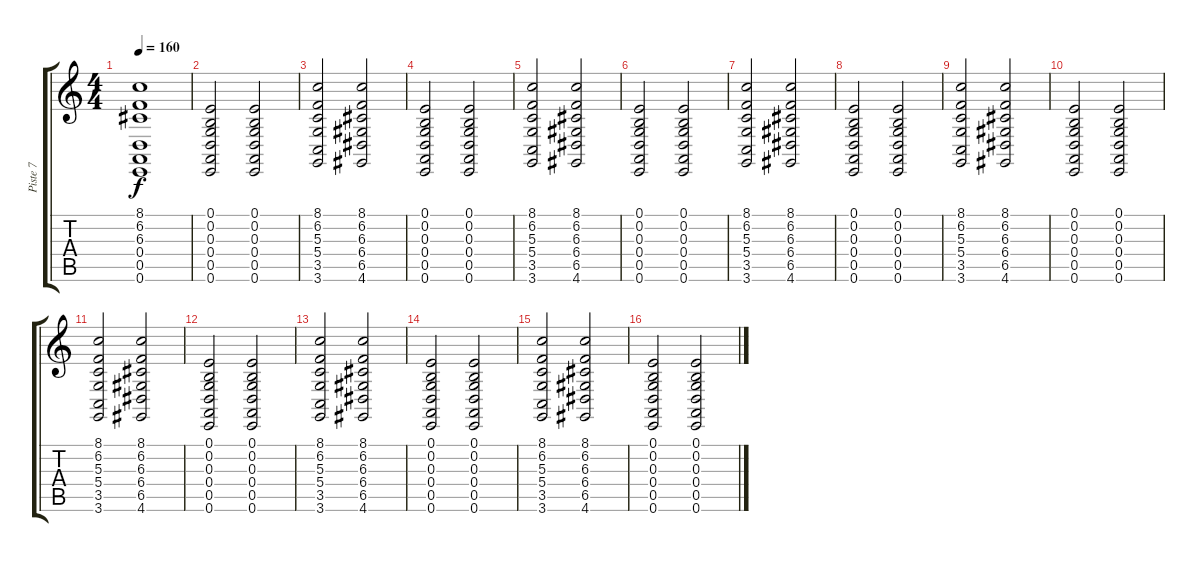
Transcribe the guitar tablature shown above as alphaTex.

\track ("Piste 7" "Piste 7") {instrument taikodrum}
\staff {score tabs}
\tuning (E4 B3 G3 D3 A2 E2) {hide}
\ts (4 4)
\tempo 160
\clef g2
\ks c
(8.1 6.2 6.3 0.4 0.5 0.6).1{dy f} |
(0.1 0.2 0.3 0.4 0.5 0.6).2 (0.1 0.2 0.3 0.4 0.5 0.6).2 |
(8.1 6.2 5.3 5.4 3.5 3.6).2 (8.1 6.2 6.3 6.4 6.5 4.6).2 |
(0.1 0.2 0.3 0.4 0.5 0.6).2 (0.1 0.2 0.3 0.4 0.5 0.6).2 |
(8.1 6.2 5.3 5.4 3.5 3.6).2 (8.1 6.2 6.3 6.4 6.5 4.6).2 |
(0.1 0.2 0.3 0.4 0.5 0.6).2 (0.1 0.2 0.3 0.4 0.5 0.6).2 |
(8.1 6.2 5.3 5.4 3.5 3.6).2 (8.1 6.2 6.3 6.4 6.5 4.6).2 |
(0.1 0.2 0.3 0.4 0.5 0.6).2 (0.1 0.2 0.3 0.4 0.5 0.6).2 |
(8.1 6.2 5.3 5.4 3.5 3.6).2 (8.1 6.2 6.3 6.4 6.5 4.6).2 |
(0.1 0.2 0.3 0.4 0.5 0.6).2 (0.1 0.2 0.3 0.4 0.5 0.6).2 |
(8.1 6.2 5.3 5.4 3.5 3.6).2 (8.1 6.2 6.3 6.4 6.5 4.6).2 |
(0.1 0.2 0.3 0.4 0.5 0.6).2 (0.1 0.2 0.3 0.4 0.5 0.6).2 |
(8.1 6.2 5.3 5.4 3.5 3.6).2 (8.1 6.2 6.3 6.4 6.5 4.6).2 |
(0.1 0.2 0.3 0.4 0.5 0.6).2 (0.1 0.2 0.3 0.4 0.5 0.6).2 |
(8.1 6.2 5.3 5.4 3.5 3.6).2 (8.1 6.2 6.3 6.4 6.5 4.6).2 |
(0.1 0.2 0.3 0.4 0.5 0.6).2 (0.1 0.2 0.3 0.4 0.5 0.6).2
